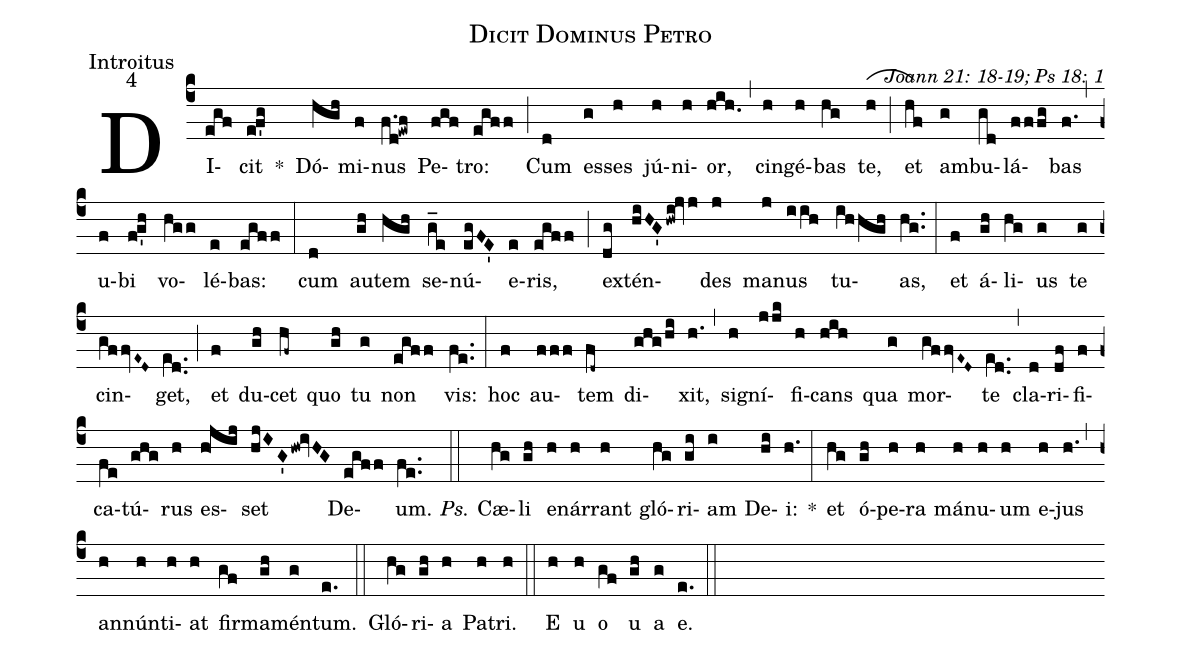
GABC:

name: Dicit Dominus Petro;
office-part: Introitus;
mode: 4;
commentary: Joann 21: 18-19; Ps 18: 1;
%%
(c4) DI(egf)cit(ef'g) *() Dó(hgh)mi(f)nus(f.d!ewf) Pe(fgf)tro:(egff) (;) Cum(d) es(g)ses(h) jú(h)ni(h)or,(hih.) (,) cin(h)gé(h)bas(hg) te,(h[ob:1;8mm]) (;) et(hf) am(g)bu(gd)lá(fffg)bas(f.) (,) u(f)bi(fg'h) vo(hgg)lé(e)bas:(egff) (:)
cum(d) au(gh)tem(hgh) se(g_e)nú(egFE')e(e)ris,(egff) (;) ex(dg)tén(hiHG'hwi!jvj)des(j) ma(j)nus(iih) tu(ihhgh)as,(hg..) (:)
et(f) á(gh)li(hg)us(g) te(g) cin(gffvE~D~)get,(e[ll:1]d..) (;) et(f) du(gh)cet(hf~) quo(gh) tu(g) non(egff) vis:(fe..) (:)
hoc(f) au(fff)tem(fd~) di(ghg/hi)xit,(h.) (,) si(h)gní(jjk)fi(h)cans(hih) qua(g) mor(gffvE~D~)te(e[ll:1]d..) (,) cla(d)ri(df)fi(f)ca(fe)tú(ghg)rus(h) es(h!jij)set(hjIG'hw!ivHG) De(egff)um.(fe..) (::)
<i>Ps.</i> Cæ(hg)li(gh) e(h)nár(h)rant(h) gló(hg)ri(gi)am(i) De(hi)i:(h.) *(:)
et(hg) ó(gh)pe(h)ra(h) má(h)nu(h)um(h) e(h)jus(h.) (,) an(h)nún(h)ti(h)at(h) fir(gf)ma(gh)mén(g)tum.(e.) (::)
Gló(hg)ri(gh)a(h) Pa(h)tri.(h) (::)
<eu>E(h) u(h) o(gf) u(gh) a(g) e.</eu>(e.) (::)
